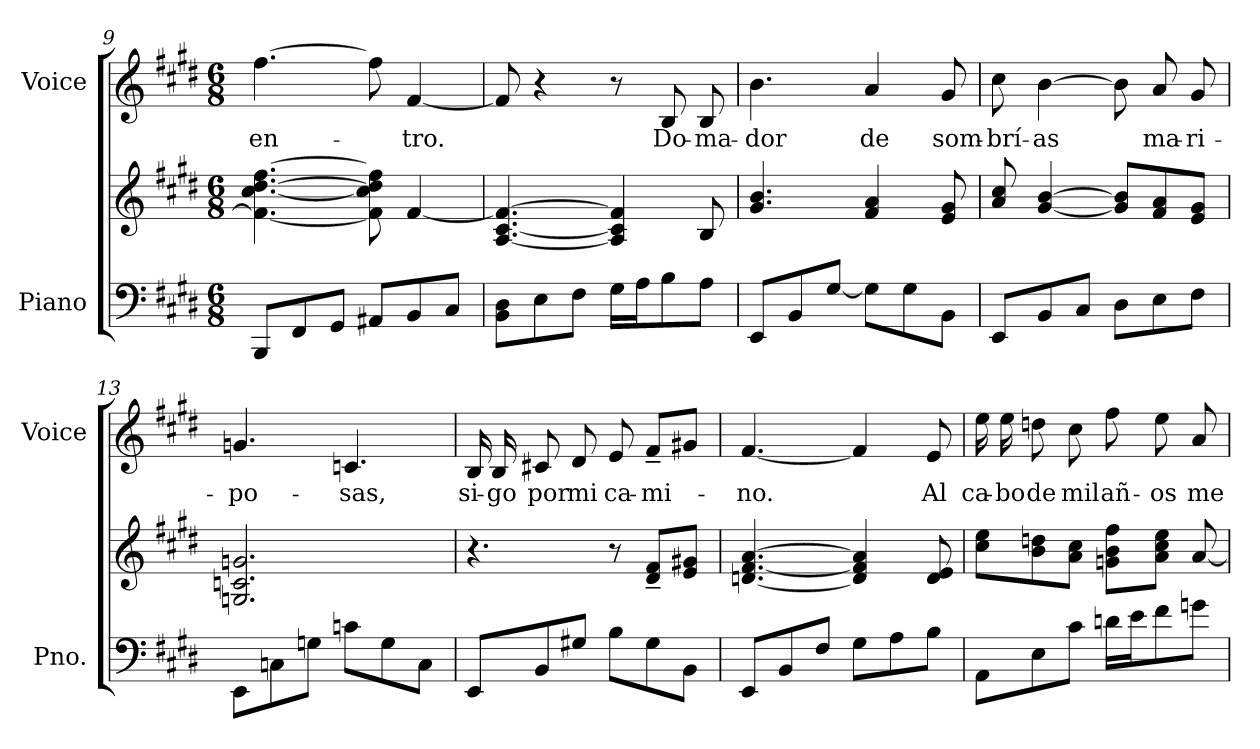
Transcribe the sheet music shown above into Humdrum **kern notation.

**kern	**kern	**kern	**text
*part2	*part2	*part1	*part1
*staff3	*staff2	*staff1	*staff1
*I"Piano	*	*I"Voice	*
*I'Pno.	*	*I'Voice	*
*clefF4	*clefG2	*clefG2	*
*k[f#c#g#d#]	*k[f#c#g#d#]	*k[f#c#g#d#]	*
*E:	*E:	*E:	*
*M6/8	*M6/8	*M6/8	*
=9	=9	=9	=9
!	!	!	!LO:LY:b:color=#000000
8BBBi/L	4.f#i\_> [<4.cc#i [>4.dd#i [>4.ff#i	[>4.ff#i\	-en-
8FF#i/	.	.	.
8GG#i/J	.	.	.
8AA#Xi/L	8f#i\] 8cc#i] 8dd#i] 8ff#i]	8ff#i\]	.
!	!	!	!LO:LY:b:color=#000000
8BBi/	[<4f#i/	[<4f#i/	-tro.
8C#i/J	.	.	.
=10	=10	=10	=10
8BBi\ 8D#iL	[<4.Ai/ [<4.c#i 4.f#i_<	8f#i/]	.
8Ei\	.	4r	.
8F#i\J	.	.	.
16G#i\LL	4Ai/] 4c#i] 4f#i]	8r	.
16Ai\J	.	.	.
!	!	!	!LO:LY:b:color=#000000
8Bi\	.	8Bi/	Do-
!	!	!	!LO:LY:b:color=#000000
8Ai\J	8Bi/	8Bi/	-ma-
=11	=11	=11	=11
!	!	!	!LO:LY:b:color=#000000
8EEi/L	4.g#i/ 4.bi	4.bi\	-dor
8BBi/	.	.	.
[<8G#i/J	.	.	.
!	!	!	!LO:LY:b:color=#000000
8G#i\L]	4f#i/ 4ai	4ai/	de
8G#i\	.	.	.
!	!	!	!LO:LY:b:color=#000000
8BBi\J	8ei/ 8g#i	8g#i/	som-
!!LO:PB:g=z
=12	=12	=12	=12
!	!	!	!LO:LY:b:color=#000000
8EEi/L	8ai/ 8cc#i	8cc#i\	-brí-
!	!	!	!LO:LY:b:color=#000000
8BBi/	[<4g#i/ [>4bi	[>4bi\	-as
8C#i/J	.	.	.
8D#i\L	8g#i/] 8bi]L	8bi\]	.
!	!	!	!LO:LY:b:color=#000000
8Ei\	8f#i/ 8ai	8ai/	ma-
!	!	!	!LO:LY:b:color=#000000
8F#i\J	8ei/ 8g#iJ	8g#i/	-ri-
=13	=13	=13	=13
!	!	!	!LO:LY:b:color=#000000
8EEi\L	2.Gni/ 2.cni 2.gni	4.gni/	-po-
8Cni\	.	.	.
8Gni\J	.	.	.
!	!	!	!LO:LY:b:color=#000000
8cni\L	.	4.cni/	-sas,
8Gi\	.	.	.
8Ci\J	.	.	.
=14	=14	=14	=14
!	!	!	!LO:LY:b:color=#000000
8EEi/L	4.r	16Bi/	si-
!	!	!	!LO:LY:b:color=#000000
.	.	16Bi/	-go
!	!	!	!LO:LY:b:color=#000000
8BBi/	.	8c#Xi/	por
!	!	!	!LO:LY:b:color=#000000
8G#Xi/J	.	8d#i/	mi
!	!	!	!LO:LY:b:color=#000000
8Bi\L	8r	8ei/	ca-
!	!	!	!LO:LY:b:color=#000000
8G#i\	8d#i/~ 8f#i~L	8f#~i/L	-mi-
8BBi\J	8ei/ 8g#XiJ	8g#Xi/J	.
!!LO:LB:g=z
=15	=15	=15	=15
!	!	!	!LO:LY:b:color=#000000
8EEi/L	[<4.dni/ [<4.f#i [>4.ai	[<4.f#i/	-no.
8BBi/	.	.	.
8F#i/J	.	.	.
8G#i\L	4di/] 4f#i] 4ai]	4f#i/]	.
8Ai\	.	.	.
!	!	!	!LO:LY:b:color=#000000
8Bi\J	8di/ 8ei	8ei/	Al
=16	=16	=16	=16
!	!	!	!LO:LY:b:color=#000000
8AAi\L	8cc#i\ 8eeiL	16eei\	ca-
!	!	!	!LO:LY:b:color=#000000
.	.	16eei\	-bo
!	!	!	!LO:LY:b:color=#000000
8Ei\	8bi\ 8ddni	8ddni\	de
!	!	!	!LO:LY:b:color=#000000
8c#i\J	8ai\ 8cc#iJ	8cc#i\	mil
!	!	!	!LO:LY:b:color=#000000
16dni\LL	8gni\ 8bi 8ff#iL	8ff#i\	añ-
16ei\J	.	.	.
!	!	!	!LO:LY:b:color=#000000
8f#i\	8ai\ 8cc#i 8eeiJ	8eei\	-os
!	!	!	!LO:LY:b:color=#000000
8gni\J	[<8ai/	8ai/	me
=	=	=	=
*-	*-	*-	*-
